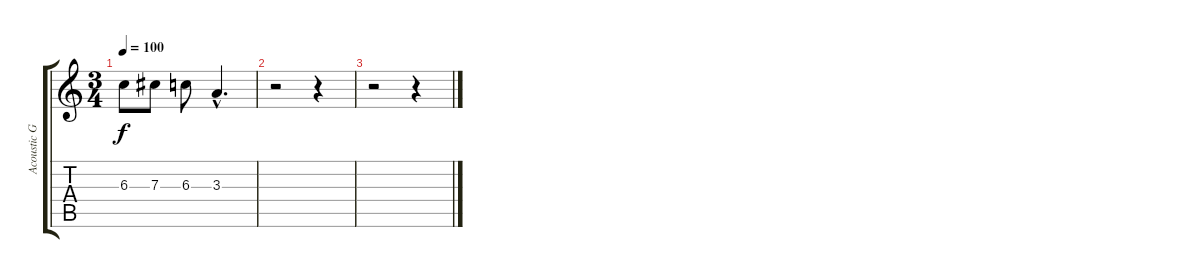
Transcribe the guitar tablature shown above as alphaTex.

\track ("Acoustic Guitar I" "Acoustic G") {instrument acousticguitarnylon}
\staff {score tabs}
\tuning (Eb4 Bb3 Gb3 Db3 Ab2 Eb2) {hide}
\ts (3 4)
\tempo 100
\clef g2
\ks c
6.3.8{dy f} 7.3.8 6.3.8 3.3{hac}.4{d} |
r.2 r.4 |
r.2 r.4
